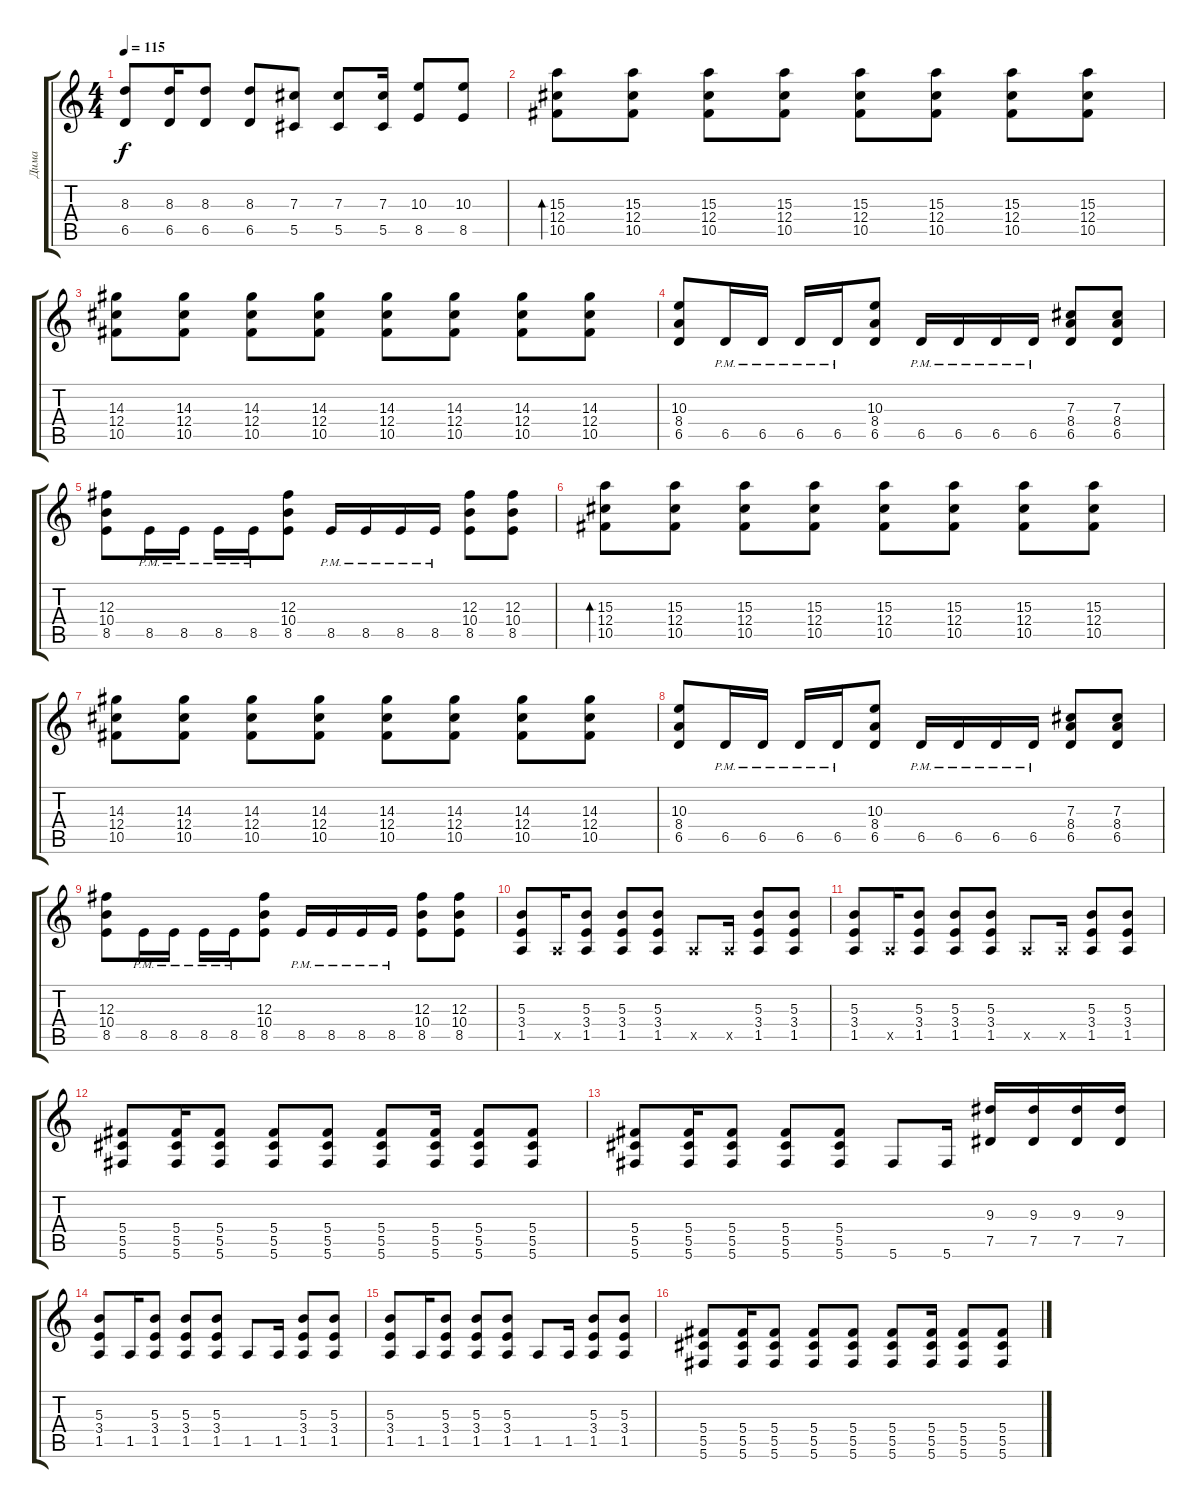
\track ("Дима" "Дима") {instrument distortionguitar}
\staff {score tabs}
\tuning (Eb4 Bb3 Gb3 Db3 Ab2 Db2) {hide}
\ts (4 4)
\tempo 115
\clef g2
\ks c
(8.3 6.5).8{dy f} (8.3 6.5).16 (8.3 6.5).8 (8.3 6.5).8 (7.3 5.5).8 (7.3 5.5).8 (7.3 5.5).16 (10.3 8.5).8 (10.3 8.5).8 |
(15.3 12.4 10.5).8{bd 60} (15.3 12.4 10.5).8 (15.3 12.4 10.5).8 (15.3 12.4 10.5).8 (15.3 12.4 10.5).8 (15.3 12.4 10.5).8 (15.3 12.4 10.5).8 (15.3 12.4 10.5).8 |
(14.3 12.4 10.5).8 (14.3 12.4 10.5).8 (14.3 12.4 10.5).8 (14.3 12.4 10.5).8 (14.3 12.4 10.5).8 (14.3 12.4 10.5).8 (14.3 12.4 10.5).8 (14.3 12.4 10.5).8 |
(10.3 8.4 6.5).8 6.5{pm}.16 6.5{pm}.16 6.5{pm}.16 6.5{pm}.16 (10.3 8.4 6.5).8 6.5{pm}.16 6.5{pm}.16 6.5{pm}.16 6.5{pm}.16 (7.3 8.4 6.5).8 (7.3 8.4 6.5).8 |
(12.3 10.4 8.5).8 8.5{pm}.16 8.5{pm}.16 8.5{pm}.16 8.5{pm}.16 (12.3 10.4 8.5).8 8.5{pm}.16 8.5{pm}.16 8.5{pm}.16 8.5{pm}.16 (12.3 10.4 8.5).8 (12.3 10.4 8.5).8 |
(15.3 12.4 10.5).8{bd 60} (15.3 12.4 10.5).8 (15.3 12.4 10.5).8 (15.3 12.4 10.5).8 (15.3 12.4 10.5).8 (15.3 12.4 10.5).8 (15.3 12.4 10.5).8 (15.3 12.4 10.5).8 |
(14.3 12.4 10.5).8 (14.3 12.4 10.5).8 (14.3 12.4 10.5).8 (14.3 12.4 10.5).8 (14.3 12.4 10.5).8 (14.3 12.4 10.5).8 (14.3 12.4 10.5).8 (14.3 12.4 10.5).8 |
(10.3 8.4 6.5).8 6.5{pm}.16 6.5{pm}.16 6.5{pm}.16 6.5{pm}.16 (10.3 8.4 6.5).8 6.5{pm}.16 6.5{pm}.16 6.5{pm}.16 6.5{pm}.16 (7.3 8.4 6.5).8 (7.3 8.4 6.5).8 |
(12.3 10.4 8.5).8 8.5{pm}.16 8.5{pm}.16 8.5{pm}.16 8.5{pm}.16 (12.3 10.4 8.5).8 8.5{pm}.16 8.5{pm}.16 8.5{pm}.16 8.5{pm}.16 (12.3 10.4 8.5).8 (12.3 10.4 8.5).8 |
(5.3 3.4 1.5).8 1.5{x}.16 (5.3 3.4 1.5).8 (5.3 3.4 1.5).8 (5.3 3.4 1.5).8 1.5{x}.8 1.5{x}.16 (5.3 3.4 1.5).8 (5.3 3.4 1.5).8 |
(5.3 3.4 1.5).8 1.5{x}.16 (5.3 3.4 1.5).8 (5.3 3.4 1.5).8 (5.3 3.4 1.5).8 1.5{x}.8 1.5{x}.16 (5.3 3.4 1.5).8 (5.3 3.4 1.5).8 |
(5.4 5.5 5.6).8 (5.4 5.5 5.6).16 (5.4 5.5 5.6).8 (5.4 5.5 5.6).8 (5.4 5.5 5.6).8 (5.4 5.5 5.6).8 (5.4 5.5 5.6).16 (5.4 5.5 5.6).8 (5.4 5.5 5.6).8 |
(5.4 5.5 5.6).8 (5.4 5.5 5.6).16 (5.4 5.5 5.6).8 (5.4 5.5 5.6).8 (5.4 5.5 5.6).8 5.6.8 5.6.16 (9.3 7.5).16 (9.3 7.5).16 (9.3 7.5).16 (9.3 7.5).16 |
(5.3 3.4 1.5).8 1.5.16 (5.3 3.4 1.5).8 (5.3 3.4 1.5).8 (5.3 3.4 1.5).8 1.5.8 1.5.16 (5.3 3.4 1.5).8 (5.3 3.4 1.5).8 |
(5.3 3.4 1.5).8 1.5.16 (5.3 3.4 1.5).8 (5.3 3.4 1.5).8 (5.3 3.4 1.5).8 1.5.8 1.5.16 (5.3 3.4 1.5).8 (5.3 3.4 1.5).8 |
(5.4 5.5 5.6).8 (5.4 5.5 5.6).16 (5.4 5.5 5.6).8 (5.4 5.5 5.6).8 (5.4 5.5 5.6).8 (5.4 5.5 5.6).8 (5.4 5.5 5.6).16 (5.4 5.5 5.6).8 (5.4 5.5 5.6).8
